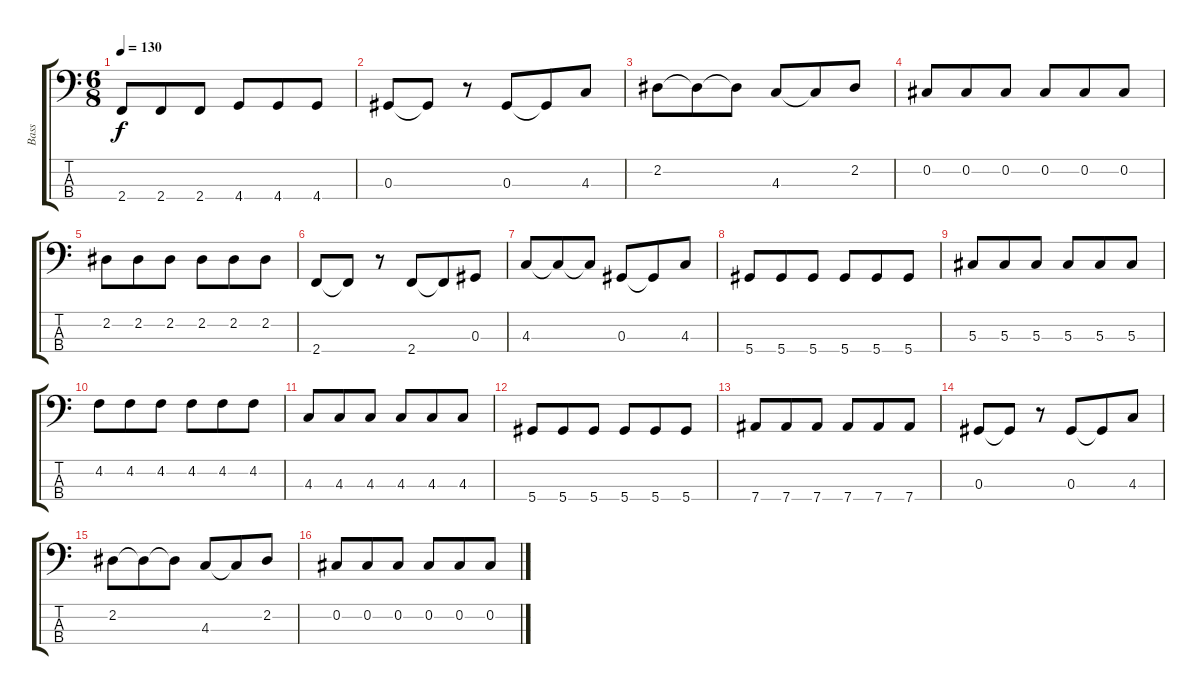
\track ("Bass" "Bass") {instrument electricbassfinger}
\staff {score tabs}
\tuning (Gb2 Db2 Ab1 Eb1) {hide}
\ts (6 8)
\tempo 130
\clef f4
\ks c
2.4.8{dy f} 2.4.8 2.4.8 4.4.8 4.4.8 4.4.8 |
0.3.8 0.3{t}.8 r.8 0.3.8 0.3{t}.8 4.3.8 |
2.2.8 2.2{t}.8 2.2{t}.8 4.3.8 4.3{t}.8 2.2.8 |
0.2.8 0.2.8 0.2.8 0.2.8 0.2.8 0.2.8 |
2.2.8 2.2.8 2.2.8 2.2.8 2.2.8 2.2.8 |
2.4.8 2.4{t}.8 r.8 2.4.8 2.4{t}.8 0.3.8 |
4.3.8 4.3{t}.8 4.3{t}.8 0.3.8 0.3{t}.8 4.3.8 |
5.4.8 5.4.8 5.4.8 5.4.8 5.4.8 5.4.8 |
5.3.8 5.3.8 5.3.8 5.3.8 5.3.8 5.3.8 |
4.2.8 4.2.8 4.2.8 4.2.8 4.2.8 4.2.8 |
4.3.8 4.3.8 4.3.8 4.3.8 4.3.8 4.3.8 |
5.4.8 5.4.8 5.4.8 5.4.8 5.4.8 5.4.8 |
7.4.8 7.4.8 7.4.8 7.4.8 7.4.8 7.4.8 |
0.3.8 0.3{t}.8 r.8 0.3.8 0.3{t}.8 4.3.8 |
2.2.8 2.2{t}.8 2.2{t}.8 4.3.8 4.3{t}.8 2.2.8 |
0.2.8 0.2.8 0.2.8 0.2.8 0.2.8 0.2.8
